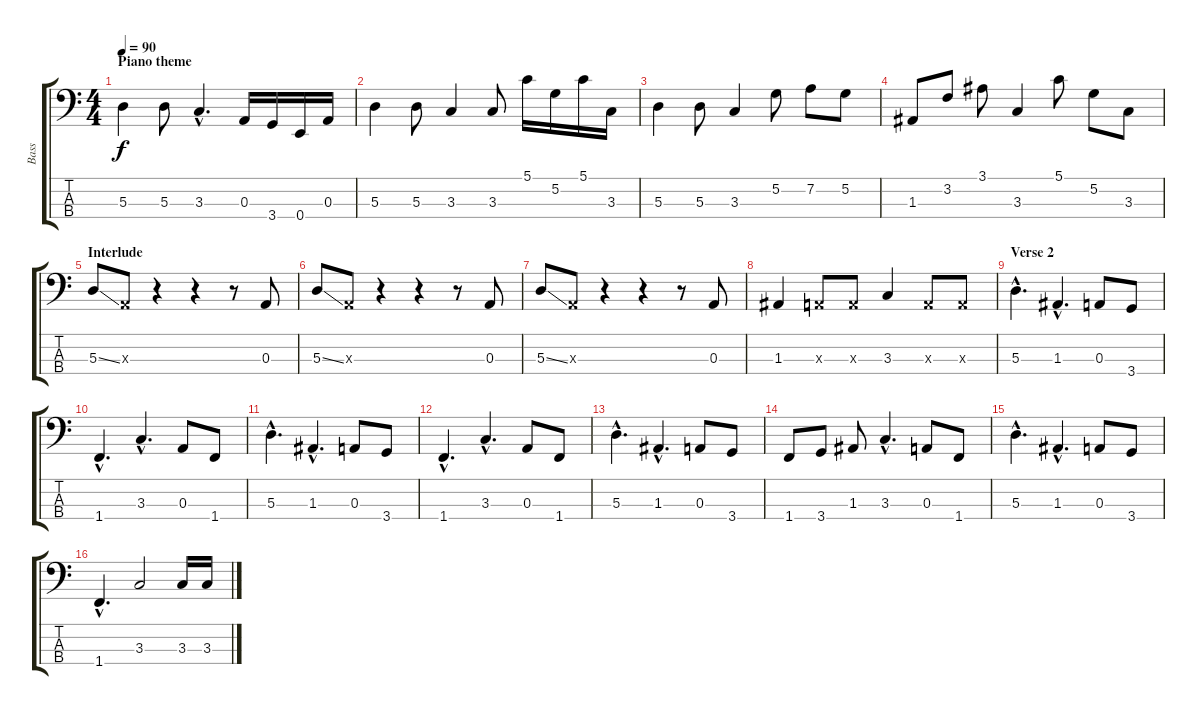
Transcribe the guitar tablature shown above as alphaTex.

\track ("Bass" "Bass") {instrument electricbassfinger}
\staff {score tabs}
\tuning (G2 D2 A1 E1) {hide}
\ts (4 4)
\section ("" "Piano theme")
\tempo 90
\clef f4
\ks c
5.3.4{dy f} 5.3.8 3.3{hac}.4{d} 0.3.16 3.4.16 0.4.16 0.3.16 |
5.3.4 5.3.8 3.3.4 3.3.8 5.1.16 5.2.16 5.1.16 3.3.16 |
5.3.4 5.3.8 3.3.4 5.2.8 7.2.8 5.2.8 |
1.3.8 3.2.8 3.1.8 3.3.4 5.1.8 5.2.8 3.3.8 |
\section ("" "Interlude")
5.3{ss}.8 0.3{x}.8 r.4 r.4 r.8 0.3.8 |
5.3{ss}.8 0.3{x}.8 r.4 r.4 r.8 0.3.8 |
5.3{ss}.8 0.3{x}.8 r.4 r.4 r.8 0.3.8 |
1.3.4 0.3{x}.8 0.3{x}.8 3.3.4 0.3{x}.8 0.3{x}.8 |
\section ("" "Verse 2")
5.3{hac}.4{d} 1.3{hac}.4{d} 0.3.8 3.4.8 |
1.4{hac}.4{d} 3.3{hac}.4{d} 0.3.8 1.4.8 |
5.3{hac}.4{d} 1.3{hac}.4{d} 0.3.8 3.4.8 |
1.4{hac}.4{d} 3.3{hac}.4{d} 0.3.8 1.4.8 |
5.3{hac}.4{d} 1.3{hac}.4{d} 0.3.8 3.4.8 |
1.4.8 3.4.8 1.3.8 3.3{hac}.4{d} 0.3.8 1.4.8 |
5.3{hac}.4{d} 1.3{hac}.4{d} 0.3.8 3.4.8 |
1.4{hac}.4{d} 3.3.2 3.3.16 3.3.16
